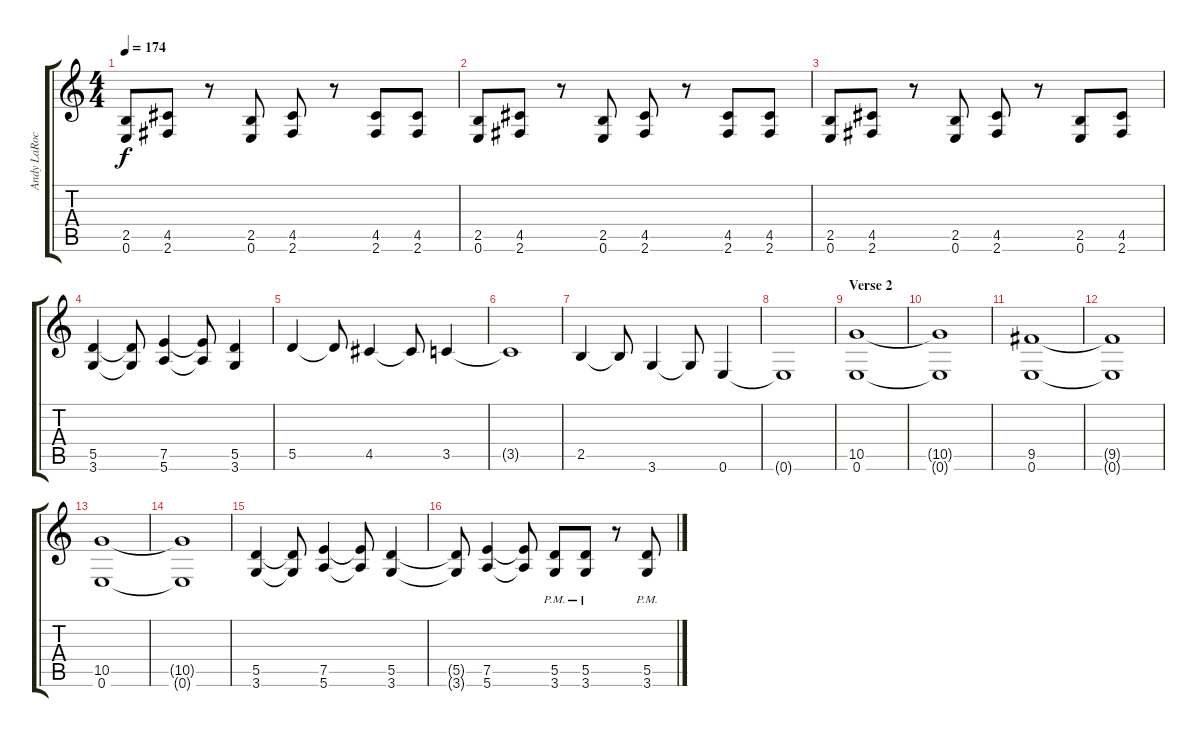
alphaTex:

\track ("Andy LaRocque" "Andy LaRoc") {instrument distortionguitar}
\staff {score tabs}
\tuning (E4 B3 G3 D3 A2 E2) {hide}
\ts (4 4)
\tempo 174
\clef g2
\ks c
(2.5 0.6).8{dy f} (4.5 2.6).8 r.8 (2.5 0.6).8 (4.5 2.6).8 r.8 (4.5 2.6).8 (4.5 2.6).8 |
(2.5 0.6).8 (4.5 2.6).8 r.8 (2.5 0.6).8 (4.5 2.6).8 r.8 (4.5 2.6).8 (4.5 2.6).8 |
(2.5 0.6).8 (4.5 2.6).8 r.8 (2.5 0.6).8 (4.5 2.6).8 r.8 (2.5 0.6).8 (4.5 2.6).8 |
(5.5 3.6).4 (5.5{t} 3.6{t}).8 (7.5 5.6).4 (7.5{t} 5.6{t}).8 (5.5 3.6).4 |
5.5.4 5.5{t}.8 4.5.4 4.5{t}.8 3.5.4 |
3.5{t}.1 |
2.5.4 2.5{t}.8 3.6.4 3.6{t}.8 0.6.4 |
0.6{t}.1 |
\section ("" "Verse 2")
(10.5 0.6).1{instrument overdrivenguitar} |
(10.5{t} 0.6{t}).1 |
(9.5 0.6).1 |
(9.5{t} 0.6{t}).1 |
(10.5 0.6).1 |
(10.5{t} 0.6{t}).1 |
(5.5 3.6).4{instrument distortionguitar} (5.5{t} 3.6{t}).8 (7.5 5.6).4 (7.5{t} 5.6{t}).8 (5.5 3.6).4 |
(5.5{t} 3.6{t}).8 (7.5 5.6).4 (7.5{t} 5.6{t}).8 (5.5{pm} 3.6{pm}).8 (5.5{pm} 3.6{pm}).8 r.8 (5.5{pm} 3.6{pm}).8
